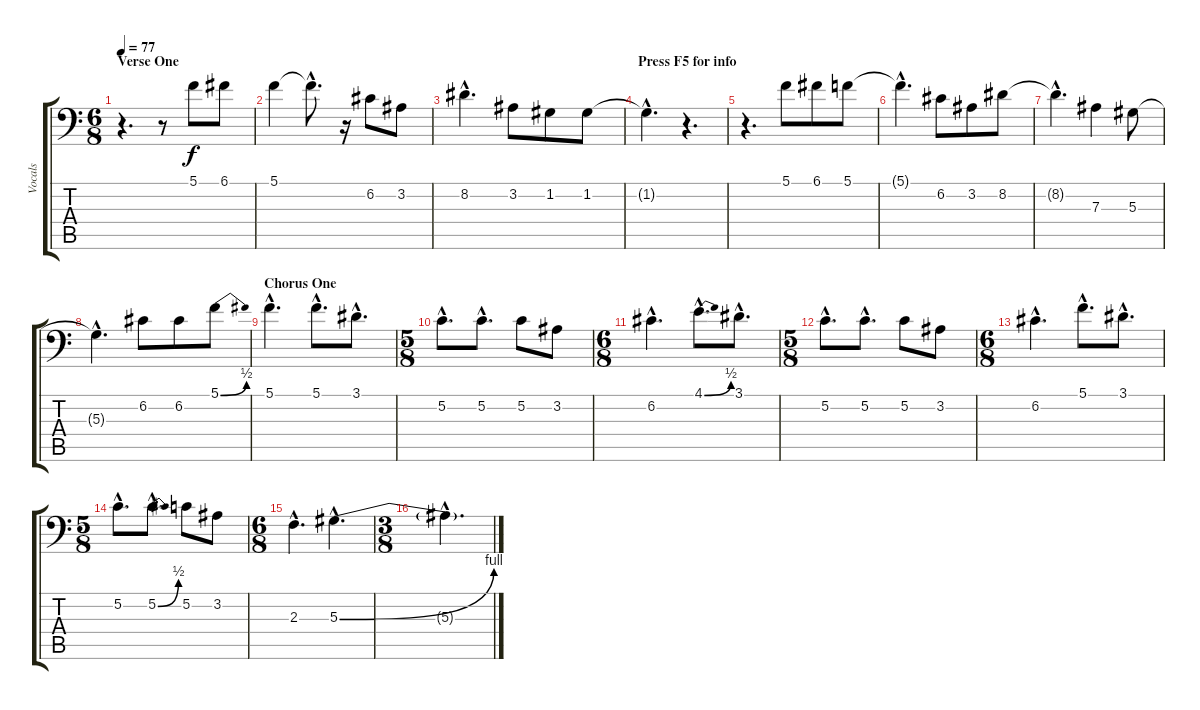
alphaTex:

\track ("Vocals" "Vocals") {instrument flute}
\staff {score tabs}
\tuning (C4 G3 Eb3 Bb2 F2 Bb1) {hide}
\ts (6 8)
\section ("" "Verse One")
\tempo 77
\clef f4
\ks c
r.4{d dy f instrument flute} r.8 5.1.8 6.1.8 |
5.1.4 5.1{hac t}.8{d} r.16 6.2.8 3.2.8 |
8.2{hac}.4{d} 3.2.8 1.2.8 1.2.8 |
\section ("" "Press F5 for info")
1.2{hac t}.4{d} r.4{d} |
r.4{d} 5.1.8 6.1.8 5.1.8 |
5.1{hac t}.4{d} 6.2.8 3.2.8 8.2.8 |
8.2{hac t}.4{d} 7.3.4 5.3.8 |
5.3{hac t}.4{d} 6.2.8 6.2.8 5.1{be (bend 0 0 60 2)}.8 |
\section ("" "Chorus One")
5.1{hac}.4{d} 5.1{hac}.8{d} 3.1{hac}.8{d} |
\ts (5 8)
5.2{hac}.8{d} 5.2{hac}.8{d} 5.2.8 3.2.8 |
\ts (6 8)
6.2{hac}.4{d} 4.1{be (bend 0 0 60 2) hac}.8{d} 3.1{hac}.8{d} |
\ts (5 8)
5.2{hac}.8{d} 5.2{hac}.8{d} 5.2.8 3.2.8 |
\ts (6 8)
6.2{hac}.4{d} 5.1{hac}.8{d} 3.1{hac}.8{d} |
\ts (5 8)
5.2{hac}.8{d} 5.2{be (bend 0 0 60 2) hac}.8{d} 5.2.8 3.2.8 |
\ts (6 8)
2.3{hac}.4{d} 5.3{be (bend 0 0 60 4) hac}.4{d} |
\ts (3 8)
5.3{hac t}.4{d}
